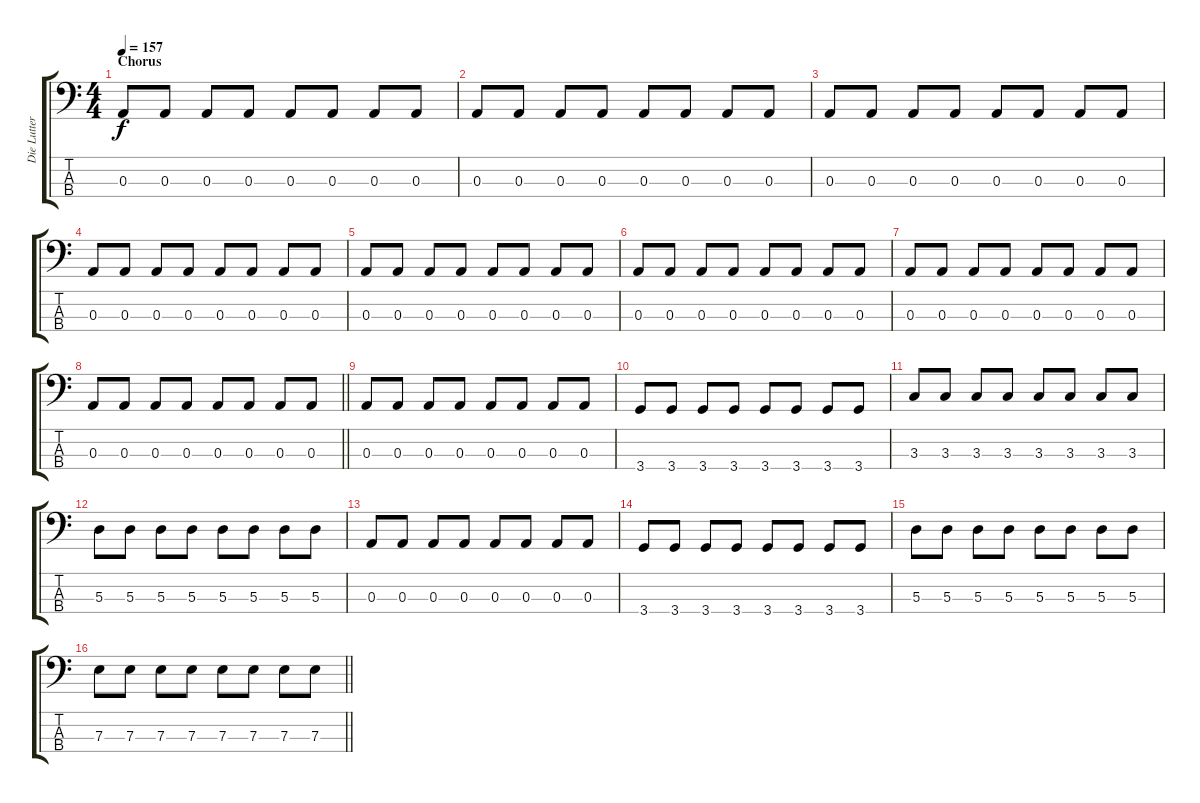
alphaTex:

\track ("Die Lutter" "Die Lutter") {instrument electricbasspick}
\staff {score tabs}
\tuning (G2 D2 A1 E1) {hide}
\ts (4 4)
\section ("" "Chorus")
\tempo 157
\clef f4
\ks c
0.3.8{dy f} 0.3.8 0.3.8 0.3.8 0.3.8 0.3.8 0.3.8 0.3.8 |
0.3.8 0.3.8 0.3.8 0.3.8 0.3.8 0.3.8 0.3.8 0.3.8 |
0.3.8 0.3.8 0.3.8 0.3.8 0.3.8 0.3.8 0.3.8 0.3.8 |
0.3.8 0.3.8 0.3.8 0.3.8 0.3.8 0.3.8 0.3.8 0.3.8 |
0.3.8 0.3.8 0.3.8 0.3.8 0.3.8 0.3.8 0.3.8 0.3.8 |
0.3.8 0.3.8 0.3.8 0.3.8 0.3.8 0.3.8 0.3.8 0.3.8 |
0.3.8 0.3.8 0.3.8 0.3.8 0.3.8 0.3.8 0.3.8 0.3.8 |
\barLineRight lightlight
0.3.8 0.3.8 0.3.8 0.3.8 0.3.8 0.3.8 0.3.8 0.3.8 |
0.3.8 0.3.8 0.3.8 0.3.8 0.3.8 0.3.8 0.3.8 0.3.8 |
3.4.8 3.4.8 3.4.8 3.4.8 3.4.8 3.4.8 3.4.8 3.4.8 |
3.3.8 3.3.8 3.3.8 3.3.8 3.3.8 3.3.8 3.3.8 3.3.8 |
5.3.8 5.3.8 5.3.8 5.3.8 5.3.8 5.3.8 5.3.8 5.3.8 |
0.3.8 0.3.8 0.3.8 0.3.8 0.3.8 0.3.8 0.3.8 0.3.8 |
3.4.8 3.4.8 3.4.8 3.4.8 3.4.8 3.4.8 3.4.8 3.4.8 |
5.3.8 5.3.8 5.3.8 5.3.8 5.3.8 5.3.8 5.3.8 5.3.8 |
\barLineRight lightlight
7.3.8 7.3.8 7.3.8 7.3.8 7.3.8 7.3.8 7.3.8 7.3.8
